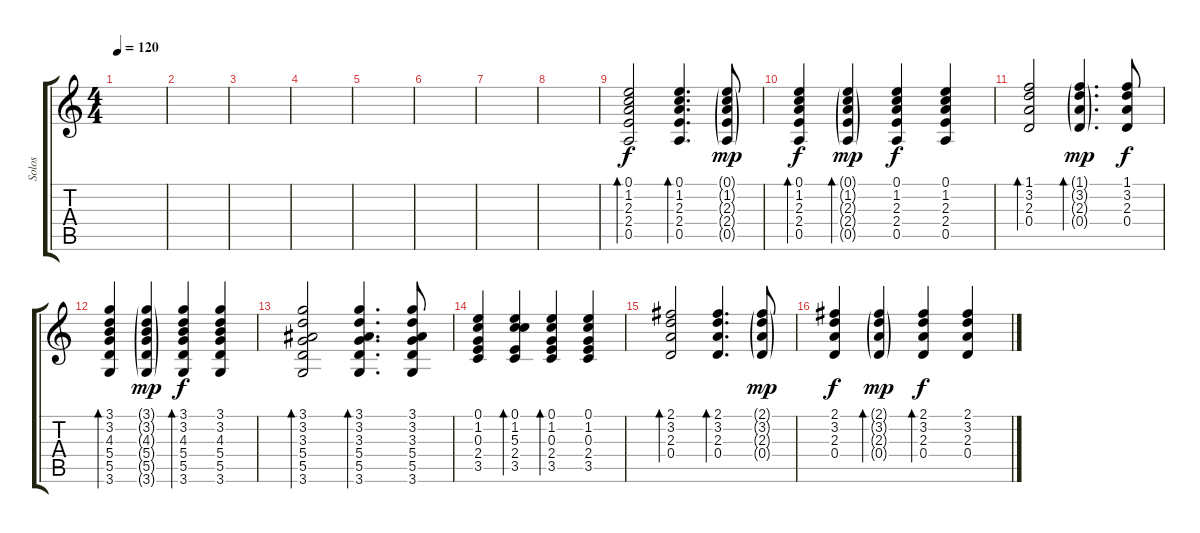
\track ("Solos" "Solos") {instrument electricguitarjazz}
\staff {score tabs}
\tuning (E4 B3 G3 D3 A2 E2) {hide}
\ts (4 4)
\tempo 120
\clef g2
\ks c
|
|
|
|
|
|
|
|
(0.1 1.2 2.3 2.4 0.5).2{bd 60} (0.1 1.2 2.3 2.4 0.5).4{d bd 60} (0.1{g} 1.2{g} 2.3{g} 2.4{g} 0.5{g}).8{dy mp} |
(0.1 1.2 2.3 2.4 0.5).4{bd 60 dy f} (0.1{g} 1.2{g} 2.3{g} 2.4{g} 0.5{g}).4{bd 60 dy mp} (0.1 1.2 2.3 2.4 0.5).4{dy f} (0.1 1.2 2.3 2.4 0.5).4 |
(1.1 3.2 2.3 0.4).2{bd 60} (1.1{g} 3.2{g} 2.3{g} 0.4{g}).4{d bd 60 dy mp} (1.1 3.2 2.3 0.4).8{dy f} |
(3.1 3.2 4.3 5.4 5.5 3.6).4{bd 60} (3.1{g} 3.2{g} 4.3{g} 5.4{g} 5.5{g} 3.6{g}).4{dy mp} (3.1 3.2 4.3 5.4 5.5 3.6).4{bd 60 dy f} (3.1 3.2 4.3 5.4 5.5 3.6).4 |
(3.1 3.2 3.3 5.4 5.5 3.6).2{bd 60} (3.1 3.2 3.3 5.4 5.5 3.6).4{d bd 60} (3.1 3.2 3.3 5.4 5.5 3.6).8 |
(0.1 1.2 0.3 2.4 3.5).4 (0.1 1.2 5.3 2.4 3.5).4{bd 60} (0.1 1.2 0.3 2.4 3.5).4{bd 60} (0.1 1.2 0.3 2.4 3.5).4 |
(2.1 3.2 2.3 0.4).2{bd 60} (2.1 3.2 2.3 0.4).4{d bd 60} (2.1{g} 3.2{g} 2.3{g} 0.4{g}).8{dy mp} |
(2.1 3.2 2.3 0.4).4{dy f} (2.1{g} 3.2{g} 2.3{g} 0.4{g}).4{bd 60 dy mp} (2.1 3.2 2.3 0.4).4{bd 60 dy f} (2.1 3.2 2.3 0.4).4
